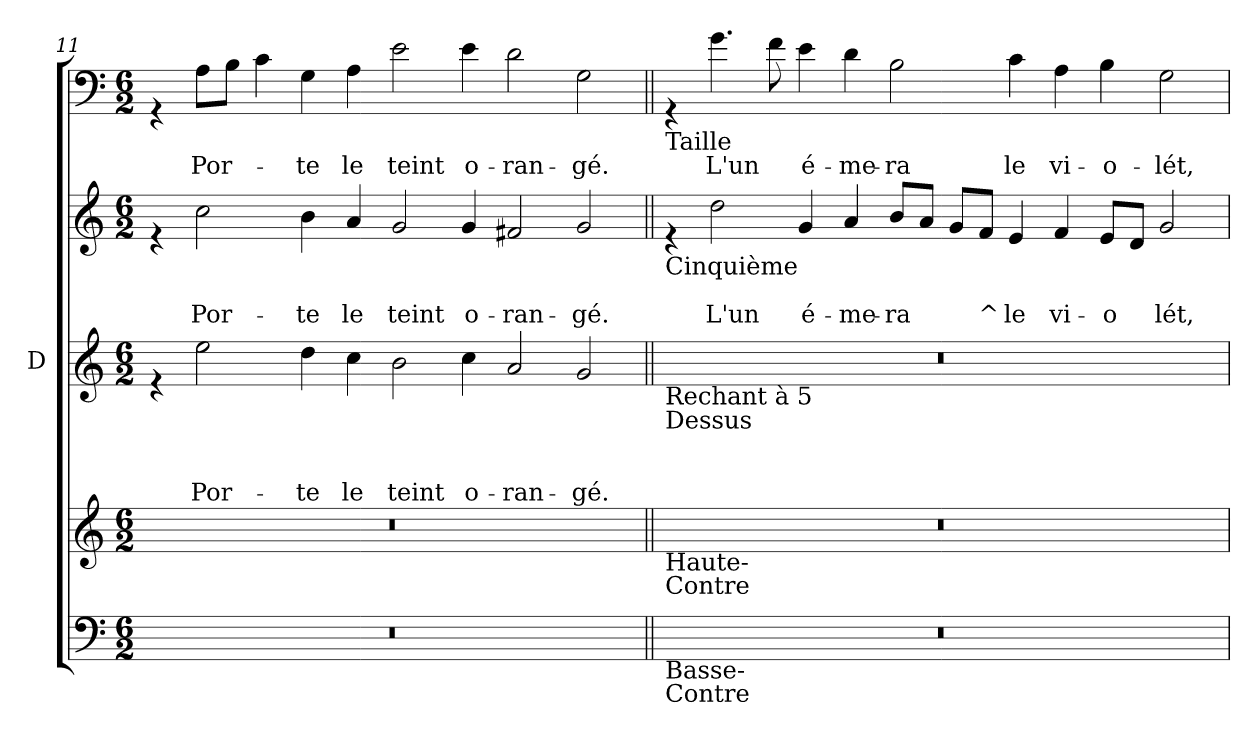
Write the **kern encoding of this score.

**kern	**kern	**kern	**text	**text	**text	**kern	**text	**text	**kern	**text
*part5	*part4	*part3	*part3	*part3	*part3	*part2	*part2	*part2	*part1	*part1
*staff5	*staff4	*staff3	*staff3	*staff3	*staff3	*staff2	*staff2	*staff2	*staff1	*staff1
*	*	*I"D	*	*	*	*	*	*	*	*
!!LO:LB:g=z
*clefF4	*clefG2	*clefG2	*	*	*	*clefG2	*	*	*clefF4	*
*k[]	*k[]	*k[]	*	*	*	*k[]	*	*	*k[]	*
*C:	*C:	*C:	*	*	*	*C:	*	*	*C:	*
*M6/2	*M6/2	*M6/2	*	*	*	*M6/2	*	*	*M6/2	*
=11	=11	=11	=11	=11	=11	=11	=11	=11	=11	=11
0.r	0.r	4re	.	.	.	4re	.	.	4rGG	.
!	!	!	!	!	!LO:LY:b	!	!	!LO:LY:b	!	!LO:LY:b
.	.	2ee\	.	.	Por-	2cc\	.	Por-	8A\L	Por-
.	.	.	.	.	.	.	.	.	8B\J	.
.	.	.	.	.	.	.	.	.	4c\	.
!	!	!	!	!	!LO:LY:b	!	!	!LO:LY:b	!	!LO:LY:b
.	.	4dd\	.	.	-te	4b\	.	-te	4G\	-te
!	!	!	!	!	!LO:LY:b	!	!	!LO:LY:b	!	!LO:LY:b
.	.	4cc\	.	.	le	4a/	.	le	4A\	le
!	!	!	!	!	!LO:LY:b	!	!	!LO:LY:b	!	!LO:LY:b
.	.	2b\	.	.	teint	2g/	.	teint	2e\	teint
!	!	!	!	!	!LO:LY:b	!	!	!LO:LY:b	!	!LO:LY:b
.	.	4cc\	.	.	o-	4g/	.	o-	4e\	o-
!	!	!	!	!	!LO:LY:b	!	!	!LO:LY:b	!	!LO:LY:b
.	.	2a/	.	.	-ran-	2f#X/	.	-ran-	2d\	-ran-
!	!	!	!	!	!LO:LY:b	!	!	!LO:LY:b	!	!LO:LY:b
.	.	2g/	.	.	-gé.	2g/	.	-gé.	2G\	-gé.
!!LO:LB:g=z
=12||	=12||	=12||	=12||	=12||	=12||	=12||	=12||	=12||	=12||	=12||
!	!	!	!	!	!	!	!	!	!LO:TX:b:t=Taille	!
!	!	!	!	!	!	!LO:TX:b:t=Cinquième	!	!	!	!
!	!	!LO:TX:b:t=Rechant à 5	!	!	!	!	!	!	!	!
!	!	!LO:TX:b:t=Dessus	!	!	!	!	!	!	!	!
!	!LO:TX:b:t=Haute-\nContre	!	!	!	!	!	!	!	!	!
!LO:TX:b:t=Basse-\nContre	!	!	!	!	!	!	!	!	!	!
!	!	!LO:N:vis=1	!	!	!	!	!	!	!	!
0.r	0.r	0.r	.	.	.	4re	.	.	4rGG	.
!	!	!	!	!	!	!	!	!LO:LY:b	!	!LO:LY:b
.	.	.	.	.	.	2dd\	.	L'un	4.g\	L'un
.	.	.	.	.	.	.	.	.	8f\	.
!	!	!	!	!	!	!	!	!LO:LY:b	!	!LO:LY:b
.	.	.	.	.	.	4g/	.	é-	4e\	é-
!	!	!	!	!	!	!	!	!LO:LY:b	!	!LO:LY:b
.	.	.	.	.	.	4a/	.	-me-	4d\	-me-
!	!	!	!	!	!	!	!	!LO:LY:b	!	!LO:LY:b
.	.	.	.	.	.	8b/L	.	-ra	2B\	-ra
.	.	.	.	.	.	8a/J	.	.	.	.
.	.	.	.	.	.	8g/L	.	.	.	.
!	!	!	!	!	!	!	!	!LO:LY:b	!	!
.	.	.	.	.	.	8f/J	.	^	.	.
!	!	!	!	!	!	!	!	!LO:LY:b	!	!LO:LY:b
.	.	.	.	.	.	4e/	.	le	4c\	le
!	!	!	!	!	!	!	!	!LO:LY:b	!	!LO:LY:b
.	.	.	.	.	.	4f/	.	vi-	4A\	vi-
!	!	!	!	!	!	!	!	!LO:LY:b	!	!LO:LY:b
.	.	.	.	.	.	8e/L	.	-o	4B\	-o-
.	.	.	.	.	.	8d/J	.	.	.	.
!	!	!	!	!	!	!	!	!LO:LY:b	!	!LO:LY:b
.	.	.	.	.	.	2g/	.	lét,	2G\	-lét,
=	=	=	=	=	=	=	=	=	=	=
*-	*-	*-	*-	*-	*-	*-	*-	*-	*-	*-
